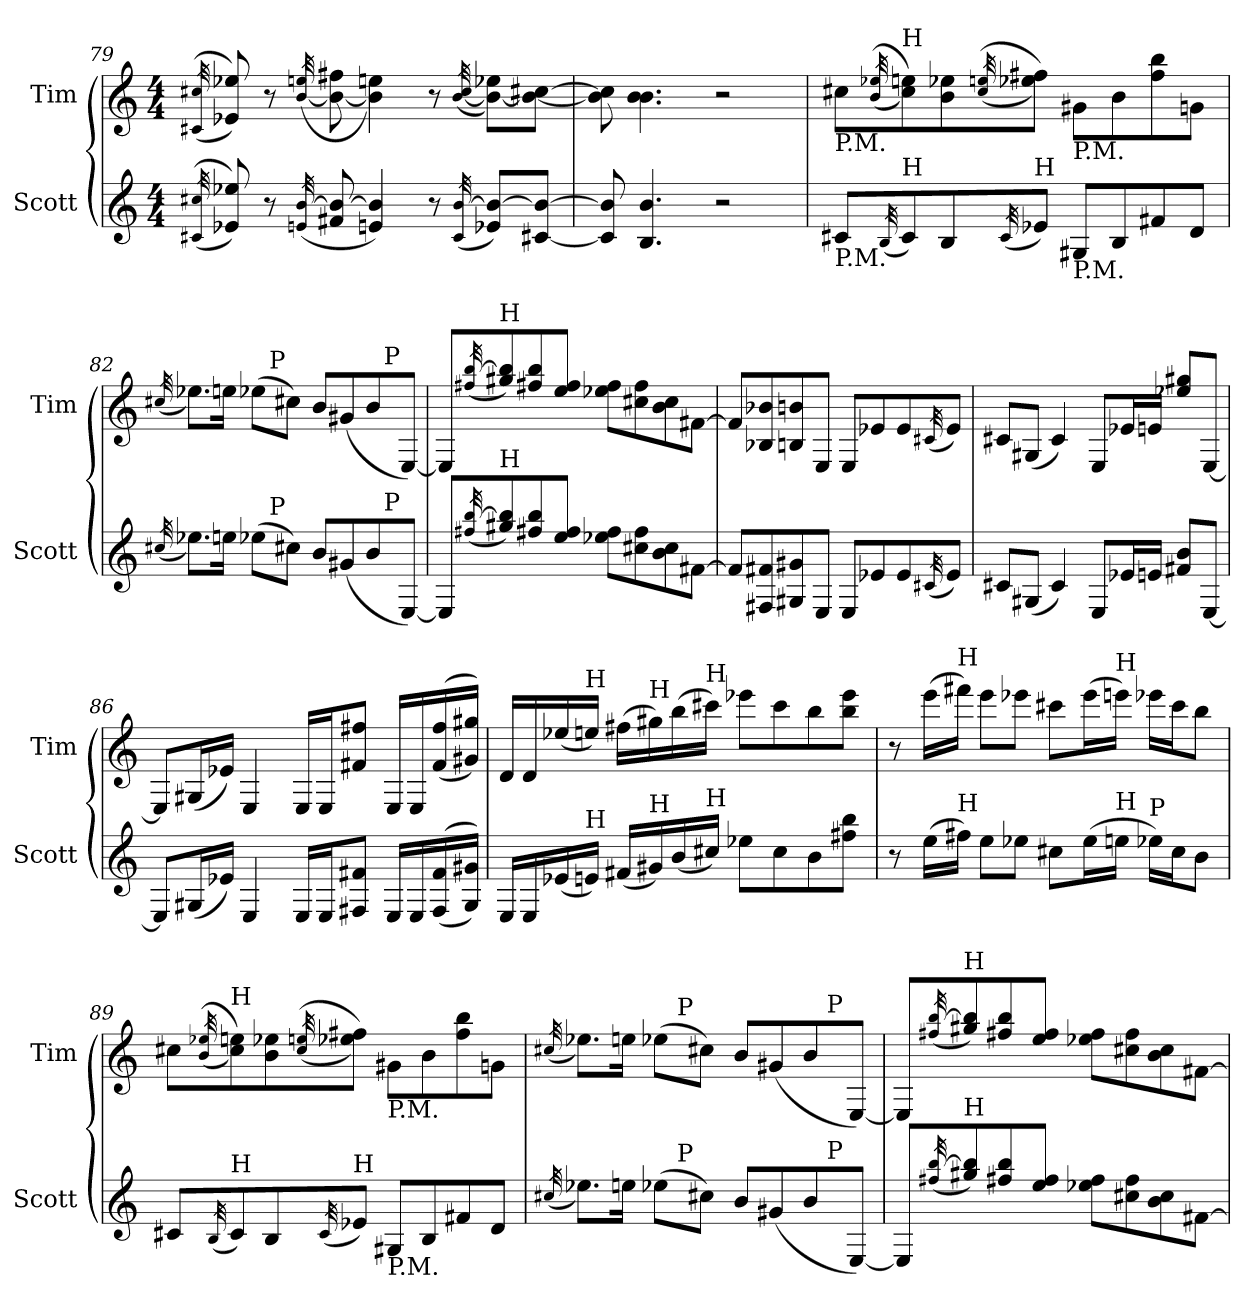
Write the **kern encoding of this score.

**kern	**kern
*part2	*part1
*staff2	*staff1
*I"Scott	*I"Tim
*I'Scott	*I'Tim
*clefG2	*clefG2
*ITrd7c12	*ITrd7c12
*k[]	*k[]
*C:	*C:
*M4/4	*M4/4
=79	=79
((32qC#X/ 32qc#X/	((32qC#X/ 32qc#X/
8E-X/ 8e-X/))	8E-X/ 8e-X/))
8r	8r
(32qEn/ [32qB/	([32qB/ 32qen/
8F#X/ 8B/_	8B\_ 8f#X\
4E/ 4B/])	4B\] 4e\)
8r	8r
(32qC#/ [32qB/	([32qB/ 32qc#/
8E-X/ 8B/_L)	8B\_ 8e-X\L)
[8C#/ 8B/_J	8B\_ [8c#\J
!!LO:PB:g=z
=80	=80
8C#/] 8B/]	8B\] 8c#\]
4.BB/ 4.B/	4.B\ 4.B\
2r	2r
=81	=81
!	!LO:TX:b:t=P.M.
!LO:TX:b:t=P.M.	!
8C#X/L	8c#X\L
(32qBB/	((32qB/ 32qe-X/
!	!LO:TX:a:t=H
!LO:TX:a:t=H	!
8C#/)	8c#\ 8en\))
8BB/	8B\ 8e-X\
(32qC#/	((32qc#/ 32qen/
!LO:TX:a:t=H	!
8E-X/J)	8e-X\ 8f#X\J))
!	!LO:TX:b:t=P.M.
!LO:TX:b:t=P.M.	!
8GG#X/L	8G#X\L
8BB/	8B\
8F#X/	8f#\ 8b\
8D/J	8Gn\J
=82	=82
(32qc#X/	(32qc#X/
!	!LO:TX:a:t=H
!LO:TX:a:t=H	!
*^	*^
8.e-X\L)	4ryy	8.e-X\L)	4ryy
16en\Jk	.	16en\Jk	.
(8e-X\L	16ryy	(8e-X\L	16ryy
!	!	!	!LO:TX:a:t=P
!	!LO:TX:a:t=P	!	!
.	2ryy	.	2ryy
8c#\J)	.	8c#\J)	.
8B/L	.	8B/L	.
(8G#X/	.	(8G#X/	.
8B/	.	8B/	.
!	!	!	!LO:TX:a:t=P
!	!LO:TX:a:t=P	!	!
.	8.ryy	.	8.ryy
[8EE/J)	.	[8EE/J)	.
*v	*v	*	*
*	*v	*v
!!LO:LB:g=z
=83	=83
8EE/L]	8EE/L]
(32qf#X/ [32qb/	(32qf#X/ [32qb/
!	!LO:TX:a:t=H
!LO:TX:a:t=H	!
8g#X/ 8b/])	8g#X/ 8b/])
8f#/ 8b/	8f#/ 8b/
8e/ 8f#/J	8e/ 8f#/J
8e-X\ 8f#\L	8e-X\ 8f#\L
8c#X\ 8f#\	8c#X\ 8f#\
8B\ 8c#\	8B\ 8c#\
[8F#X\J	[8F#X\J
=84	=84
8F#/L]	8F#/L]
8FF#X/ 8F#X/	8BB-X/ 8B-X/
8GG#X/ 8G#X/	8BBn/ 8Bn/
8EE/J	8EE/J
8EE/L	8EE/L
8E-X/	8E-X/
8E-/	8E-/
(32qC#X/	(32qC#X/
8E-/J)	8E-/J)
=85	=85
8C#X/L	8C#X/L
(8GG#X/J	(8GG#X/J
4C#/)	4C#/)
8EE/L	8EE/L
16E-X/L	16E-X/L
16En/JJ	16En/JJ
8F#X/ 8B/L	8e-X/ 8g#X/L
[8EE/J	[8EE/J
!!LO:LB:g=z
=86	=86
8EE/L]	8EE/L]
(16GG#X/L	(16GG#X/L
16E-X/JJ)	16E-X/JJ)
4EE/	4EE/
16EE/LL	16EE/LL
16EE/J	16EE/J
8FF#X/ 8F#X/J	8F#X/ 8f#X/J
16EE/LL	16EE/LL
16EE/	16EE/
((16FF#/ 16F#/	((16F#/ 16f#/
16GG#/ 16G#X/JJ))	16G#X/ 16g#X/JJ))
=87	=87
16EE/LL	16D/LL
16EE/	16D/
(16E-X/	(16e-X/
!	!LO:TX:a:t=H
!LO:TX:a:t=H	!
16En/JJ)	16en/JJ)
(16F#X/LL	(16f#X\LL
!	!LO:TX:a:t=H
!LO:TX:a:t=H	!
16G#X/)	16g#X\)
(16B/	(16b\
!	!LO:TX:a:t=H
!LO:TX:a:t=H	!
16c#X/JJ)	16cc#X\JJ)
8e-X\L	8ee-X\L
8c#\	8cc#\
8B\	8b\
8f#X\ 8b\J	8b\ 8ee-\J
!!LO:LB:g=z
=88	=88
8r	8r
(16e\LL	(16ee\LL
!	!LO:TX:a:t=H
!LO:TX:a:t=H	!
16f#X\JJ)	16ff#X\JJ)
8e\L	8ee\L
8e-X\J	8ee-X\J
8c#X\L	8cc#X\L
(16e-\L	(16ee-\L
!	!LO:TX:a:t=H
!LO:TX:a:t=H	!
16en\JJ	16een\JJ)
!LO:TX:a:t=P	!
16e-X\LL)	16ee-X\LL
16c#\J	16cc#\J
8B\J	8b\J
=89	=89
8C#X/L	8c#X\L
(32qBB/	((32qB/ 32qe-X/
!	!LO:TX:a:t=H
!LO:TX:a:t=H	!
8C#/)	8c#\ 8en\))
8BB/	8B\ 8e-X\
(32qC#/	((32qc#/ 32qen/
!LO:TX:a:t=H	!
8E-X/J)	8e-X\ 8f#X\J))
!	!LO:TX:b:t=P.M.
!LO:TX:b:t=P.M.	!
8GG#X/L	8G#X\L
8BB/	8B\
8F#X/	8f#\ 8b\
8D/J	8Gn\J
=90	=90
(32qc#X/	(32qc#X/
!	!LO:TX:a:t=H
!LO:TX:a:t=H	!
*^	*^
8.e-X\L)	4ryy	8.e-X\L)	4ryy
16en\Jk	.	16en\Jk	.
(8e-X\L	16ryy	(8e-X\L	16ryy
!	!	!	!LO:TX:a:t=P
!	!LO:TX:a:t=P	!	!
.	2ryy	.	2ryy
8c#\J)	.	8c#\J)	.
8B/L	.	8B/L	.
(8G#X/	.	(8G#X/	.
8B/	.	8B/	.
!	!	!	!LO:TX:a:t=P
!	!LO:TX:a:t=P	!	!
.	8.ryy	.	8.ryy
[8EE/J)	.	[8EE/J)	.
*v	*v	*	*
*	*v	*v
!!LO:LB:g=z
=91	=91
8EE/L]	8EE/L]
(32qf#X/ [32qb/	(32qf#X/ [32qb/
!	!LO:TX:a:t=H
!LO:TX:a:t=H	!
8g#X/ 8b/])	8g#X/ 8b/])
8f#/ 8b/	8f#/ 8b/
8e/ 8f#/J	8e/ 8f#/J
8e-X\ 8f#\L	8e-X\ 8f#\L
8c#X\ 8f#\	8c#X\ 8f#\
8B\ 8c#\	8B\ 8c#\
[8F#X\J	[8F#X\J
=	=
*-	*-
